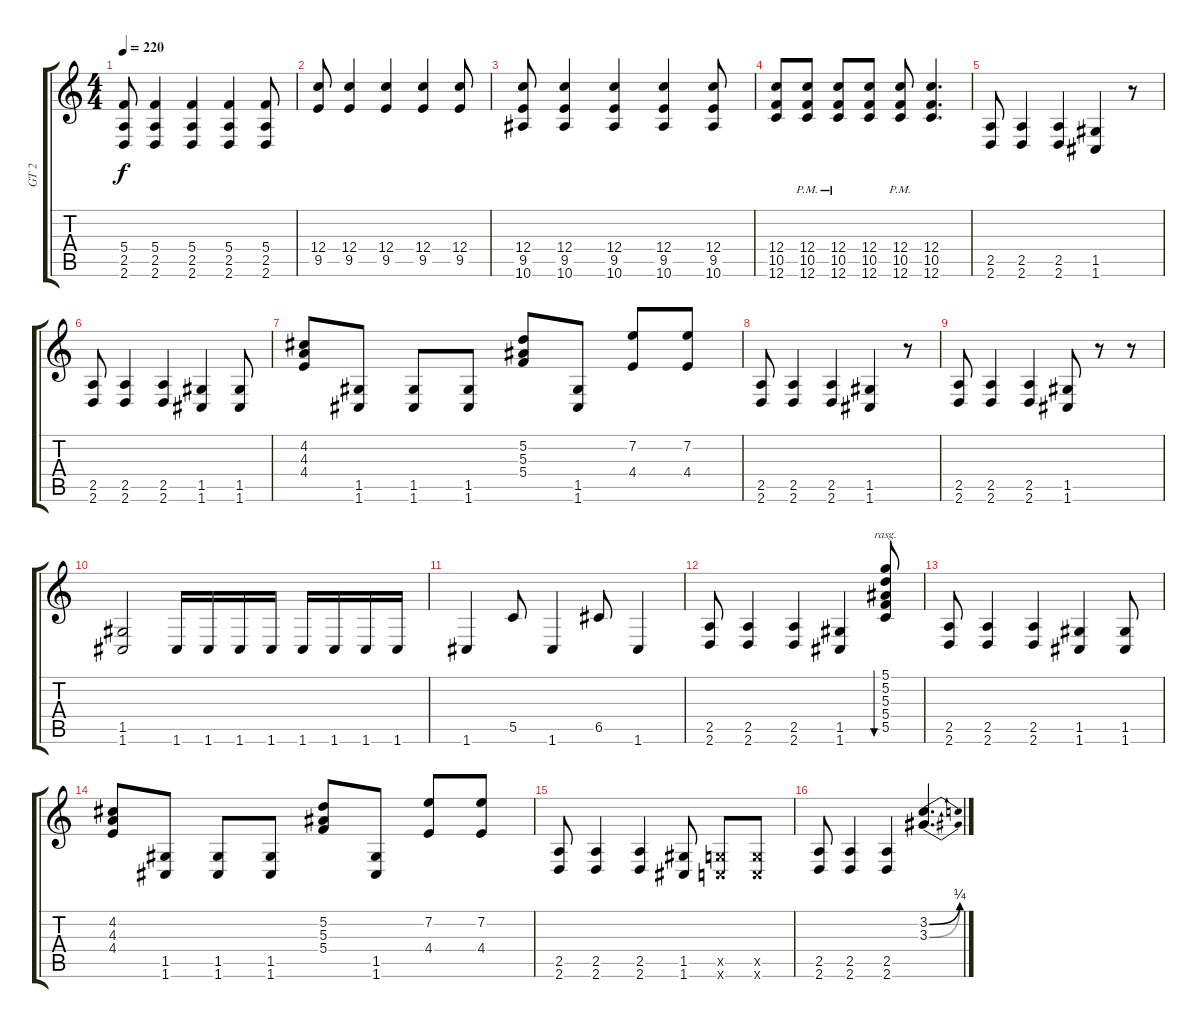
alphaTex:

\track ("GT 2" "GT 2") {solo instrument distortionguitar}
\staff {score tabs}
\tuning (D4 A3 F3 C3 G2 C2) {hide}
\ts (4 4)
\tempo 220
\clef g2
\ks c
(5.4 2.5 2.6).8{dy f} (5.4 2.5 2.6).4 (5.4 2.5 2.6).4 (5.4 2.5 2.6).4 (5.4 2.5 2.6).8 |
(12.4 9.5).8 (12.4 9.5).4 (12.4 9.5).4 (12.4 9.5).4 (12.4 9.5).8 |
(12.4 9.5 10.6).8 (12.4 9.5 10.6).4 (12.4 9.5 10.6).4 (12.4 9.5 10.6).4 (12.4 9.5 10.6).8 |
(12.4 10.5 12.6).8 (12.4{pm} 10.5{pm} 12.6{pm}).8 (12.4{pm} 10.5{pm} 12.6{pm}).8 (12.4 10.5 12.6).8 (12.4{pm} 10.5{pm} 12.6{pm}).8 (12.4 10.5 12.6).4{d} |
(2.5 2.6).8 (2.5 2.6).4 (2.5 2.6).4 (1.5 1.6).4 r.8 |
(2.5 2.6).8 (2.5 2.6).4 (2.5 2.6).4 (1.5 1.6).4 (1.5 1.6).8 |
(4.2 4.3 4.4).8 (1.5 1.6).8 (1.5 1.6).8 (1.5 1.6).8 (5.2 5.3 5.4).8 (1.5 1.6).8 (7.2 4.4).8 (7.2 4.4).8 |
(2.5 2.6).8 (2.5 2.6).4 (2.5 2.6).4 (1.5 1.6).4 r.8 |
(2.5 2.6).8 (2.5 2.6).4 (2.5 2.6).4 (1.5 1.6).8 r.8 r.8 |
(1.5 1.6).2 1.6.16 1.6.16 1.6.16 1.6.16 1.6.16 1.6.16 1.6.16 1.6.16 |
1.6.4 5.5.8 1.6.4 6.5.8 1.6.4 |
(2.5 2.6).8 (2.5 2.6).4 (2.5 2.6).4 (1.5 1.6).4 (5.1 5.2 5.3 5.4 5.5).8{bu 240 rasg ii} |
(2.5 2.6).8 (2.5 2.6).4 (2.5 2.6).4 (1.5 1.6).4 (1.5 1.6).8 |
(4.2 4.3 4.4).8 (1.5 1.6).8 (1.5 1.6).8 (1.5 1.6).8 (5.2 5.3 5.4).8 (1.5 1.6).8 (7.2 4.4).8 (7.2 4.4).8 |
(2.5 2.6).8 (2.5 2.6).4 (2.5 2.6).4 (1.5 1.6).8 (0.5{x} 0.6{x}).8 (0.5{x} 0.6{x}).8 |
(2.5 2.6).8 (2.5 2.6).4 (2.5 2.6).4 (3.2{be (bend 0 0 60 1)} 3.3{be (bend 0 0 60 1)}).4{d}
